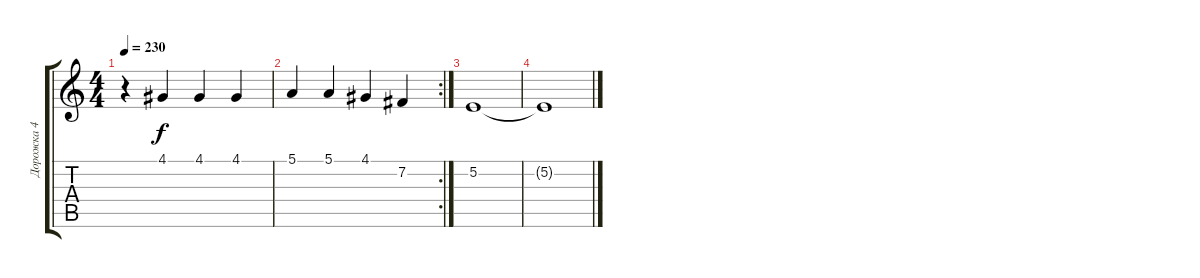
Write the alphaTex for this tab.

\track ("Дорожка 4" "Дорожка 4") {instrument tuba}
\staff {score tabs}
\tuning (E4 B3 G3 D3 A2 E2) {hide}
\ts (4 4)
\tempo 230
\clef g2
\ks c
r.4{dy f} 4.1.4 4.1.4 4.1.4 |
\rc 2
5.1.4 5.1.4 4.1.4 7.2.4 |
5.2.1 |
5.2{t}.1
